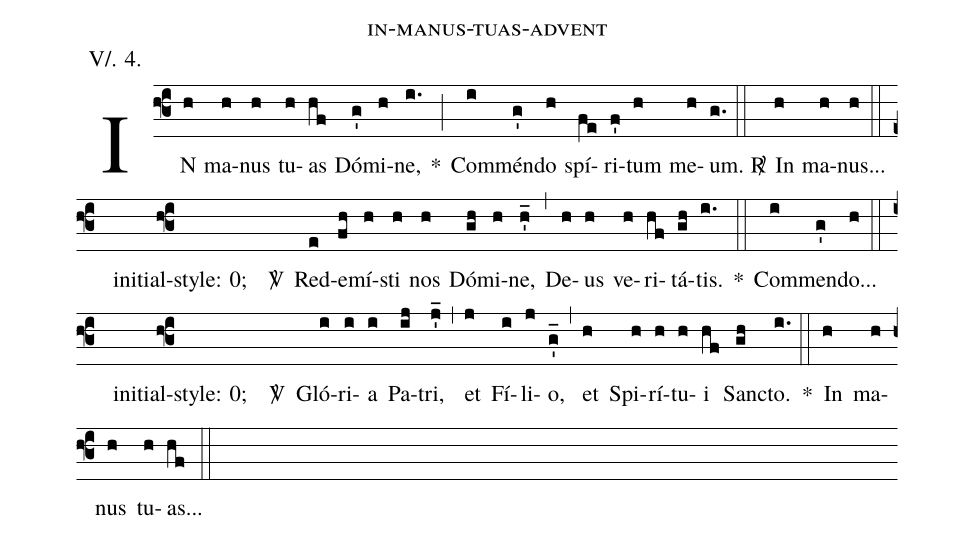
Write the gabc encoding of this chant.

annotation: V/. 4.;
name: in-manus-tuas-advent;
%%
(f3)IN(h) ma(h)nus(h) tu(h)as(hf) Dó(g')mi(h)ne,(i.) *(;) Com(i)mén(g')do(h) spí(fe)ri(f')tum(h) me(h)um.(g.) (::)
<v>\Rbar</v>()  In(h) ma(h)nus...(h) (::)

initial-style: 0;
%%
(f3)<v>\Vbar</v>() Red(e)e(fh)mí(h)sti(h) nos(h) Dó(gh)mi(h)ne,(h'_) (,) De(h)us(h) ve(h)ri(hf)tá(gh)tis.(i.) *(::)
Com(i)men(g')do...(h) (::)

initial-style: 0;
%%
(f3)<v>\Vbar</v>() Gló(i)ri(i)a(i) Pa(ij)tri,(j'_) (,) et(j) Fí(i)li(j)o,(g'_) (,) et(h) Spi(h)rí(h)tu(h)i(hf) San(gh)cto.(i.) *(::)
In(h) ma(h)nus(h) tu(h)as...(hf) (::)
